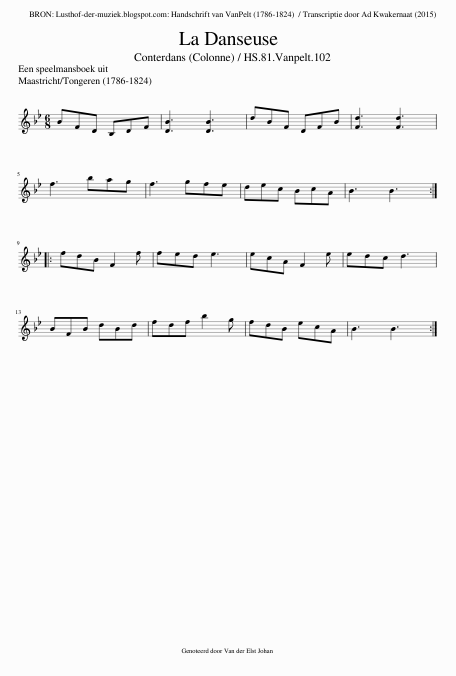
X:1
L:1/8
M:6/8
I:linebreak $
K:Bb
V:1 treble
V:1
 BFD B,DF | [DB]3 [DB]3 | dBF DFB | [Fd]3 [Fd]3 |$ f3 bag | %5
 f3 gfe | dec BcA | B3 B3 ::$ fdB F2 f | fed e3 | %10
 ecA F2 e | edc d3 |$ BFB dBd | fdf b2 g | fdB ecA | %15
 B3 B3 :| %16
